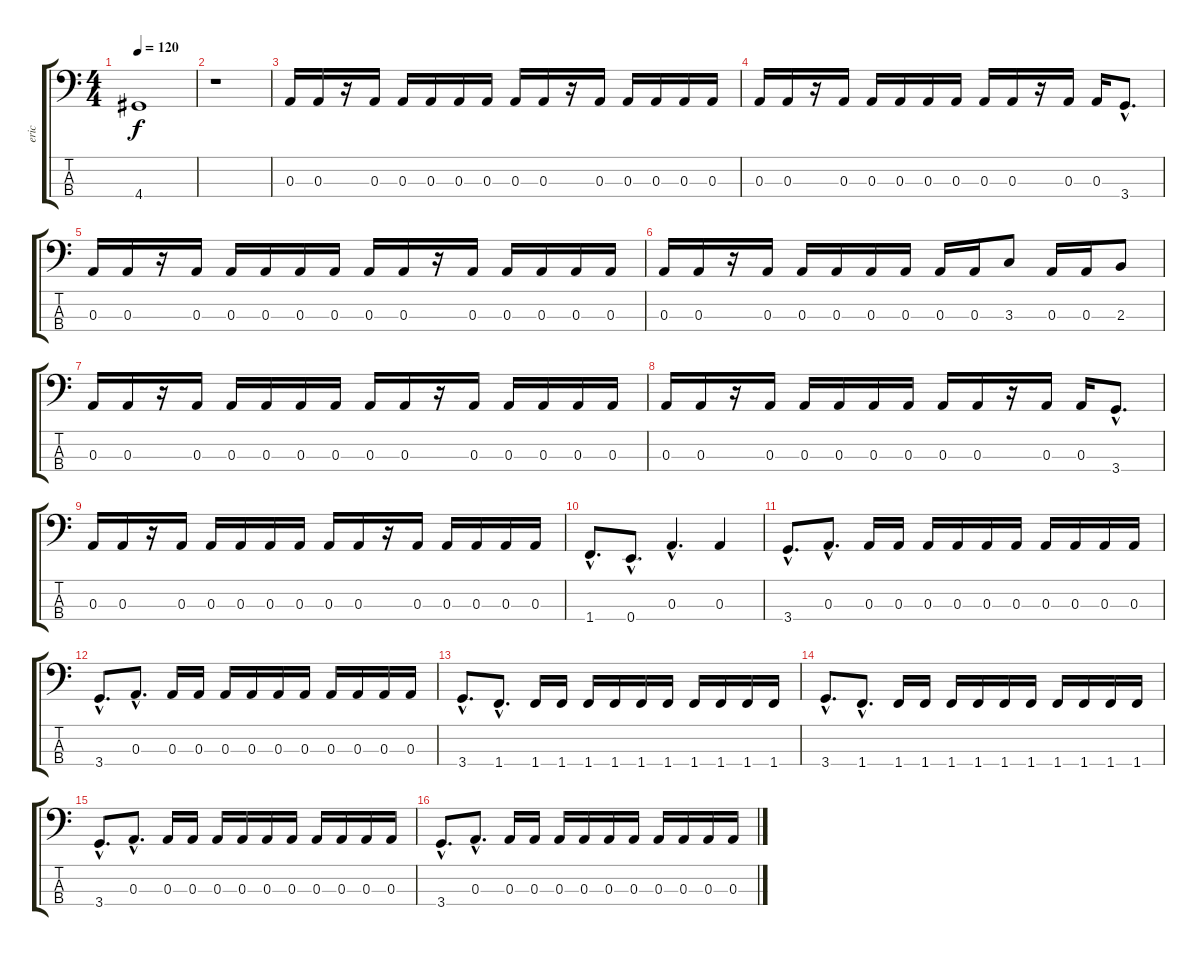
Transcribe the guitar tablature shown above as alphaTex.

\track ("eric" "eric") {instrument electricbassfinger}
\staff {score tabs}
\tuning (G2 D2 A1 E1) {hide}
\ts (4 4)
\tempo 120
\clef f4
\ks c
4.4.1{dy f} |
r.1 |
0.3.16 0.3.16 r.16 0.3.16 0.3.16 0.3.16 0.3.16 0.3.16 0.3.16 0.3.16 r.16 0.3.16 0.3.16 0.3.16 0.3.16 0.3.16 |
0.3.16 0.3.16 r.16 0.3.16 0.3.16 0.3.16 0.3.16 0.3.16 0.3.16 0.3.16 r.16 0.3.16 0.3.16 3.4{hac}.8{d} |
0.3.16 0.3.16 r.16 0.3.16 0.3.16 0.3.16 0.3.16 0.3.16 0.3.16 0.3.16 r.16 0.3.16 0.3.16 0.3.16 0.3.16 0.3.16 |
0.3.16 0.3.16 r.16 0.3.16 0.3.16 0.3.16 0.3.16 0.3.16 0.3.16 0.3.16 3.3.8 0.3.16 0.3.16 2.3.8 |
0.3.16 0.3.16 r.16 0.3.16 0.3.16 0.3.16 0.3.16 0.3.16 0.3.16 0.3.16 r.16 0.3.16 0.3.16 0.3.16 0.3.16 0.3.16 |
0.3.16 0.3.16 r.16 0.3.16 0.3.16 0.3.16 0.3.16 0.3.16 0.3.16 0.3.16 r.16 0.3.16 0.3.16 3.4{hac}.8{d} |
0.3.16 0.3.16 r.16 0.3.16 0.3.16 0.3.16 0.3.16 0.3.16 0.3.16 0.3.16 r.16 0.3.16 0.3.16 0.3.16 0.3.16 0.3.16 |
1.4{hac}.8{d} 0.4{hac}.8{d} 0.3{hac}.4{d} 0.3.4 |
3.4{hac}.8{d} 0.3{hac}.8{d} 0.3.16 0.3.16 0.3.16 0.3.16 0.3.16 0.3.16 0.3.16 0.3.16 0.3.16 0.3.16 |
3.4{hac}.8{d} 0.3{hac}.8{d} 0.3.16 0.3.16 0.3.16 0.3.16 0.3.16 0.3.16 0.3.16 0.3.16 0.3.16 0.3.16 |
3.4{hac}.8{d} 1.4{hac}.8{d} 1.4.16 1.4.16 1.4.16 1.4.16 1.4.16 1.4.16 1.4.16 1.4.16 1.4.16 1.4.16 |
3.4{hac}.8{d} 1.4{hac}.8{d} 1.4.16 1.4.16 1.4.16 1.4.16 1.4.16 1.4.16 1.4.16 1.4.16 1.4.16 1.4.16 |
3.4{hac}.8{d} 0.3{hac}.8{d} 0.3.16 0.3.16 0.3.16 0.3.16 0.3.16 0.3.16 0.3.16 0.3.16 0.3.16 0.3.16 |
3.4{hac}.8{d} 0.3{hac}.8{d} 0.3.16 0.3.16 0.3.16 0.3.16 0.3.16 0.3.16 0.3.16 0.3.16 0.3.16 0.3.16
